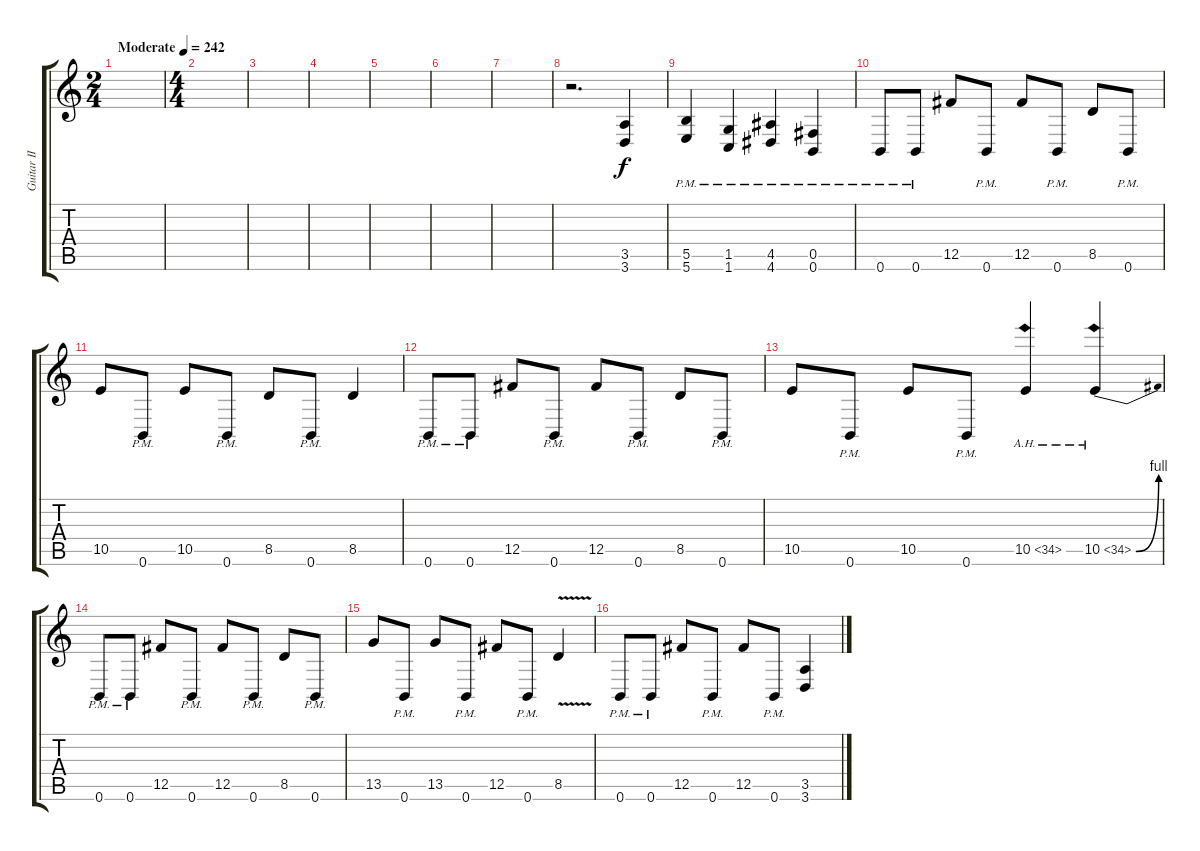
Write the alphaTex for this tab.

\track ("Guitar II" "Guitar II") {instrument distortionguitar}
\staff {score tabs}
\tuning (Db4 Ab3 E3 B2 Gb2 B1) {hide}
\ts (2 4)
\tempo (242 "Moderate")
\clef g2
\ks c
|
\ts (4 4)
|
|
|
|
|
|
r.2{d} (3.5 3.6).4 |
(5.5{pm} 5.6{pm}).4 (1.5{pm} 1.6{pm}).4 (4.5{pm} 4.6{pm}).4 (0.5{pm} 0.6{pm}).4 |
0.6{pm}.8 0.6{pm}.8 12.5.8 0.6{pm}.8 12.5.8 0.6{pm}.8 8.5.8 0.6{pm}.8 |
10.5.8 0.6{pm}.8 10.5.8 0.6{pm}.8 8.5.8 0.6{pm}.8 8.5.4 |
0.6{pm}.8 0.6{pm}.8 12.5.8 0.6{pm}.8 12.5.8 0.6{pm}.8 8.5.8 0.6{pm}.8 |
10.5.8 0.6{pm}.8 10.5.8 0.6{pm}.8 10.5{ah 24}.4 10.5{be (bend 0 0 60 4) ah 24}.4 |
0.6{pm}.8 0.6{pm}.8 12.5.8 0.6{pm}.8 12.5.8 0.6{pm}.8 8.5.8 0.6{pm}.8 |
13.5.8 0.6{pm}.8 13.5.8 0.6{pm}.8 12.5.8 0.6{pm}.8 8.5{v}.4 |
0.6{pm}.8 0.6{pm}.8 12.5.8 0.6{pm}.8 12.5.8 0.6{pm}.8 (3.5 3.6).4
